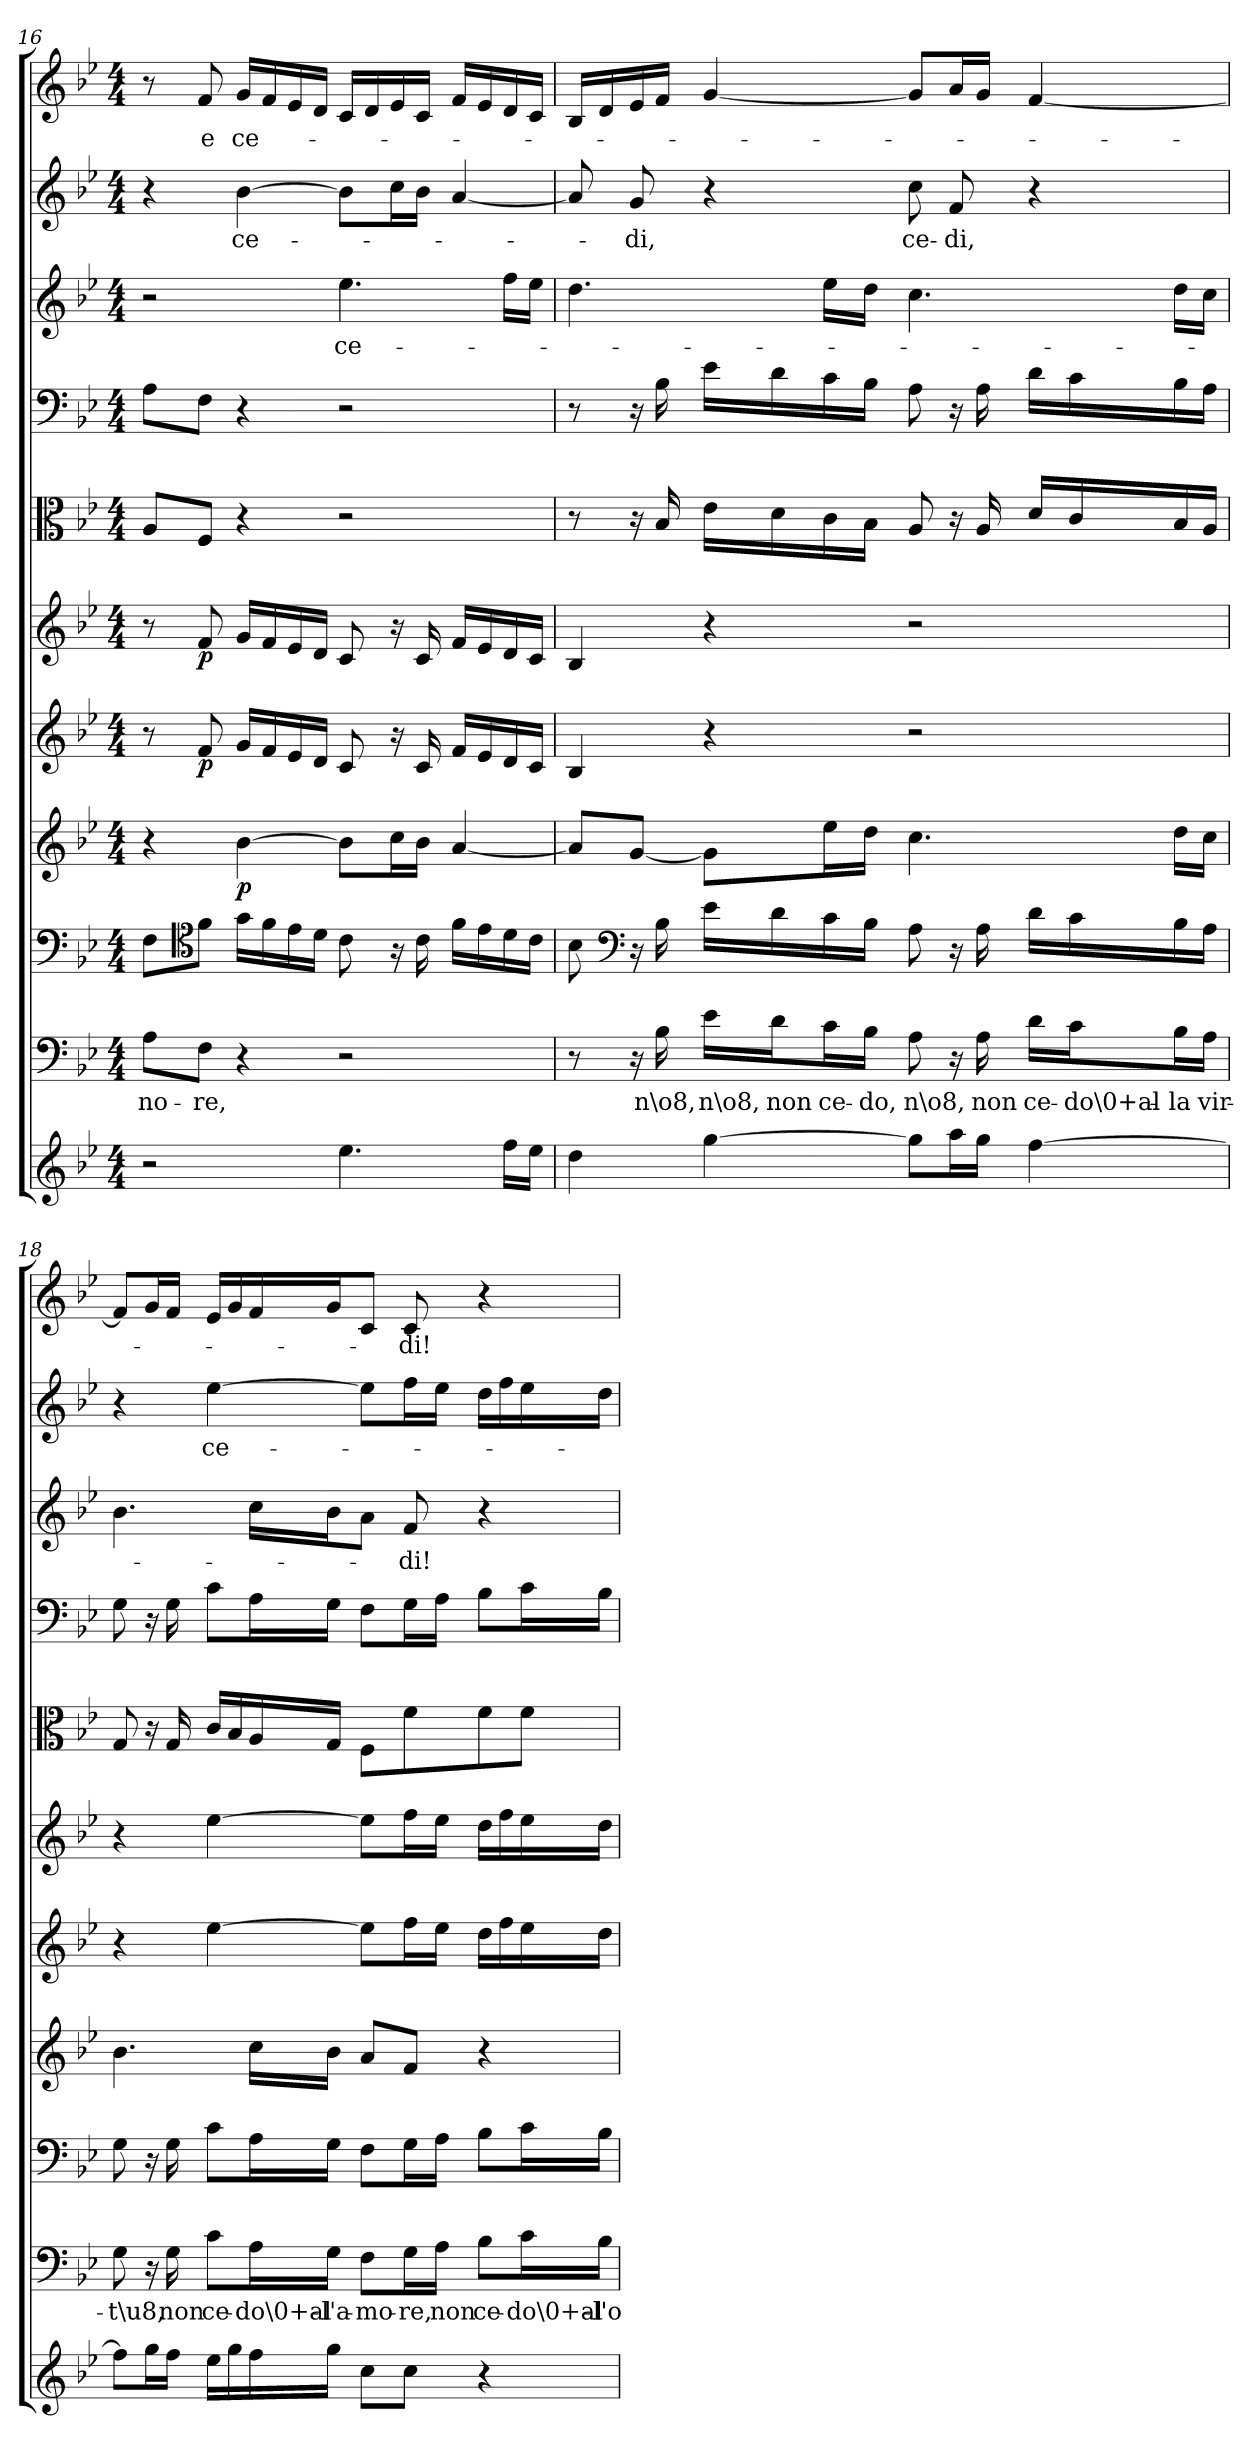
**kern	**kern	**text	**kern	**kern	**dynam	**kern	**dynam	**kern	**dynam	**kern	**kern	**kern	**text	**kern	**text	**kern	**text
*part11	*part10	*part10	*part9	*part8	*part8	*part7	*part7	*part6	*part6	*part5	*part4	*part3	*part3	*part2	*part2	*part1	*part1
*staff11	*staff10	*staff10	*staff9	*staff8	*staff8	*staff7	*staff7	*staff6	*staff6	*staff5	*staff4	*staff3	*staff3	*staff2	*staff2	*staff1	*staff1
*clefG2	*clefF4	*	*clefF4	*clefG2	*	*clefG2	*	*clefG2	*	*clefC3	*clefF4	*clefG2	*	*clefG2	*	*clefG2	*
*k[b-e-]	*k[b-e-]	*	*k[b-e-]	*k[b-e-]	*	*k[b-e-]	*	*k[b-e-]	*	*k[b-e-]	*k[b-e-]	*k[b-e-]	*	*k[b-e-]	*	*k[b-e-]	*
*B-:	*B-:	*	*B-:	*B-:	*	*B-:	*	*B-:	*	*B-:	*B-:	*B-:	*	*B-:	*	*B-:	*
*M4/4	*M4/4	*	*M4/4	*M4/4	*	*M4/4	*	*M4/4	*	*M4/4	*M4/4	*M4/4	*	*M4/4	*	*M4/4	*
=16	=16	=16	=16	=16	=16	=16	=16	=16	=16	=16	=16	=16	=16	=16	=16	=16	=16
2r	8A\L	-no-	8F\L	4r	.	8r	.	8r	.	8A/L	8A\L	2r	.	4r	.	8r	.
*	*	*	*clefC4	*	*	*	*	*	*	*	*	*	*	*	*	*	*
.	8F\J	-re,	8f\J	.	.	8f/	p	8f/	p	8F/J	8F\J	.	.	.	.	8f/	e
.	4r	.	16g\LL	[4b-\	p	16g/LL	.	16g/LL	.	4r	4r	.	.	[4b-\	ce-	16g/LL	ce-
.	.	.	16f\	.	.	16f/	.	16f/	.	.	.	.	.	.	.	16f/	.
.	.	.	16e-\	.	.	16e-/	.	16e-/	.	.	.	.	.	.	.	16e-/	.
.	.	.	16d\JJ	.	.	16d/JJ	.	16d/JJ	.	.	.	.	.	.	.	16d/JJ	.
4.ee-\	2r	.	8c\	8b-\L]	.	8c/	.	8c/	.	2r	2r	4.ee-\	ce-	8b-\L]	.	16c/LL	.
.	.	.	.	.	.	.	.	.	.	.	.	.	.	.	.	16d/	.
.	.	.	16r	16cc\L	.	16r	.	16r	.	.	.	.	.	16cc\L	.	16e-/	.
.	.	.	16c\	16b-\JJ	.	16c/	.	16c/	.	.	.	.	.	16b-\JJ	.	16c/JJ	.
.	.	.	16f\LL	[4a/	.	16f/LL	.	16f/LL	.	.	.	.	.	[4a/	.	16f/LL	.
.	.	.	16e-\	.	.	16e-/	.	16e-/	.	.	.	.	.	.	.	16e-/	.
16ff\LL	.	.	16d\	.	.	16d/	.	16d/	.	.	.	16ff\LL	.	.	.	16d/	.
16ee-\JJ	.	.	16c\JJ	.	.	16c/JJ	.	16c/JJ	.	.	.	16ee-\JJ	.	.	.	16c/JJ	.
=17	=17	=17	=17	=17	=17	=17	=17	=17	=17	=17	=17	=17	=17	=17	=17	=17	=17
4dd\	8r	.	8B-\	8a/L]	.	4B-/	.	4B-/	.	8r	8r	4.dd\	.	8a/]	.	16B-/LL	.
.	.	.	.	.	.	.	.	.	.	.	.	.	.	.	.	16d/	.
*	*	*	*clefF4	*	*	*	*	*	*	*	*	*	*	*	*	*	*
.	16r	.	16r	[8g/J	.	.	.	.	.	16r	16r	.	.	8g/	-di,	16e-/	.
.	16B-\	n\o8,	16B-\	.	.	.	.	.	.	16B-/	16B-\	.	.	.	.	16f/JJ	.
[4gg\	16e-\LL	n\o8,	16e-\LL	8g\L]	.	4r	.	4r	.	16e-\LL	16e-\LL	.	.	4r	.	[4g/	.
.	16d\J	non	16d\	.	.	.	.	.	.	16d\	16d\	.	.	.	.	.	.
.	16c\L	ce-	16c\	16ee-\L	.	.	.	.	.	16c\	16c\	16ee-\LL	.	.	.	.	.
.	16B-\JJ	-do,	16B-\JJ	16dd\JJ	.	.	.	.	.	16B-\JJ	16B-\JJ	16dd\JJ	.	.	.	.	.
8gg\L]	8A\	n\o8,	8A\	4.cc\	.	2r	.	2r	.	8A/	8A\	4.cc\	.	8cc\	ce-	8g/L]	.
16aa\L	16r	.	16r	.	.	.	.	.	.	16r	16r	.	.	8f/	-di,	16a/L	.
16gg\JJ	16A\	non	16A\	.	.	.	.	.	.	16A/	16A\	.	.	.	.	16g/JJ	.
[4ff\	16d\LL	ce-	16d\LL	.	.	.	.	.	.	16d/LL	16d\LL	.	.	4r	.	[4f/	.
.	16c\J	-do\0+al-	16c\	.	.	.	.	.	.	16c/	16c\	.	.	.	.	.	.
.	16B-\L	-la	16B-\	16dd\LL	.	.	.	.	.	16B-/	16B-\	16dd\LL	.	.	.	.	.
.	16A\JJ	vir-	16A\JJ	16cc\JJ	.	.	.	.	.	16A/JJ	16A\JJ	16cc\JJ	.	.	.	.	.
=18	=18	=18	=18	=18	=18	=18	=18	=18	=18	=18	=18	=18	=18	=18	=18	=18	=18
8ff\L]	8G\	-t\u8,	8G\	4.b-\	.	4r	.	4r	.	8G/	8G\	4.b-\	.	4r	.	8f/L]	.
16gg\L	16r	.	16r	.	.	.	.	.	.	16r	16r	.	.	.	.	16g/L	.
16ff\JJ	16G\	non	16G\	.	.	.	.	.	.	16G/	16G\	.	.	.	.	16f/JJ	.
16ee-\LL	8c\L	ce-	8c\L	.	.	[4ee-\	.	[4ee-\	.	16c/LL	8c\L	.	.	[4ee-\	ce-	16e-/LL	.
16gg\	.	.	.	.	.	.	.	.	.	16B-/	.	.	.	.	.	16g/	.
16ff\	16A\L	-do\0+al-	16A\L	16cc\LL	.	.	.	.	.	16A/	16A\L	16cc\LL	.	.	.	16f/	.
16gg\JJ	16G\JJ	-l'a-	16G\JJ	16b-\JJ	.	.	.	.	.	16G/JJ	16G\JJ	16b-\J	.	.	.	16g/J	.
8cc\L	8F\L	-mo-	8F\L	8a/L	.	8ee-\L]	.	8ee-\L]	.	8F\L	8F\L	8a\J	.	8ee-\L]	.	8c/J	.
8cc\J	16G\L	-re,	16G\L	8f/J	.	16ff\L	.	16ff\L	.	8f\	16G\L	8f/	-di!	16ff\L	.	8c/	-di!
.	16A\JJ	non	16A\JJ	.	.	16ee-\JJ	.	16ee-\JJ	.	.	16A\JJ	.	.	16ee-\JJ	.	.	.
4r	8B-\L	ce-	8B-\L	4r	.	16dd\LL	.	16dd\LL	.	8f\	8B-\L	4r	.	16dd\LL	.	4r	.
.	.	.	.	.	.	16ff\	.	16ff\	.	.	.	.	.	16ff\	.	.	.
.	16c\L	-do\0+al-	16c\L	.	.	16ee-\	.	16ee-\	.	8f\J	16c\L	.	.	16ee-\	.	.	.
.	16B-\JJ	-l'o-	16B-\JJ	.	.	16dd\JJ	.	16dd\JJ	.	.	16B-\JJ	.	.	16dd\JJ	.	.	.
=	=	=	=	=	=	=	=	=	=	=	=	=	=	=	=	=	=
*-	*-	*-	*-	*-	*-	*-	*-	*-	*-	*-	*-	*-	*-	*-	*-	*-	*-
